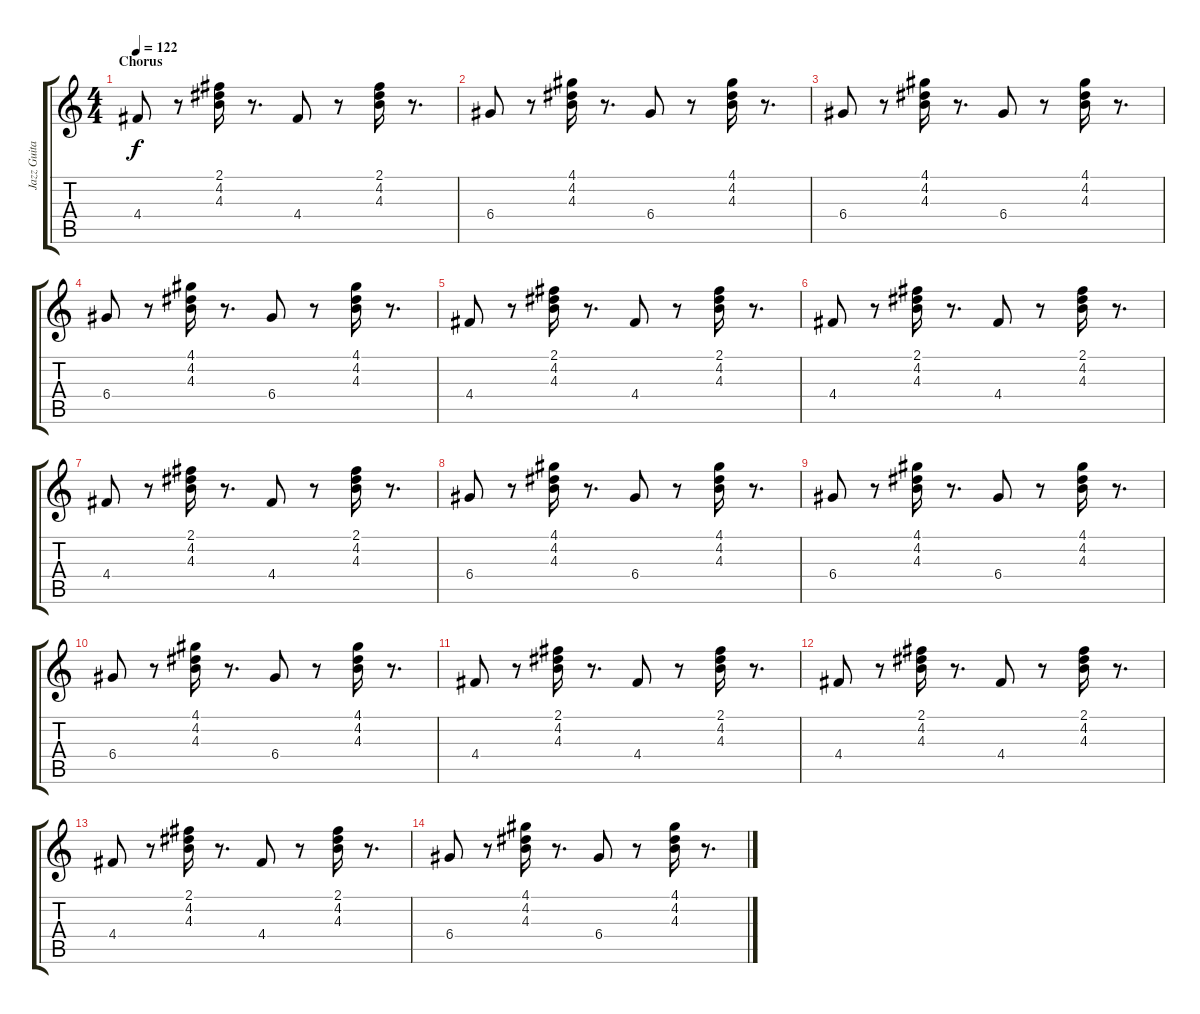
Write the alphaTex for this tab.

\track ("Jazz Guitar" "Jazz Guita") {instrument electricguitarjazz}
\staff {score tabs}
\tuning (E4 B3 G3 D3 A2 E2) {hide}
\ts (4 4)
\section ("" "Chorus")
\tempo 122
\clef g2
\ks c
4.4.8{dy f} r.8 (2.1 4.2 4.3).16 r.8{d} 4.4.8 r.8 (2.1 4.2 4.3).16 r.8{d} |
6.4.8 r.8 (4.1 4.2 4.3).16 r.8{d} 6.4.8 r.8 (4.1 4.2 4.3).16 r.8{d} |
6.4.8 r.8 (4.1 4.2 4.3).16 r.8{d} 6.4.8 r.8 (4.1 4.2 4.3).16 r.8{d} |
6.4.8 r.8 (4.1 4.2 4.3).16 r.8{d} 6.4.8 r.8 (4.1 4.2 4.3).16 r.8{d} |
4.4.8 r.8 (2.1 4.2 4.3).16 r.8{d} 4.4.8 r.8 (2.1 4.2 4.3).16 r.8{d} |
4.4.8 r.8 (2.1 4.2 4.3).16 r.8{d} 4.4.8 r.8 (2.1 4.2 4.3).16 r.8{d} |
4.4.8 r.8 (2.1 4.2 4.3).16 r.8{d} 4.4.8 r.8 (2.1 4.2 4.3).16 r.8{d} |
6.4.8 r.8 (4.1 4.2 4.3).16 r.8{d} 6.4.8 r.8 (4.1 4.2 4.3).16 r.8{d} |
6.4.8 r.8 (4.1 4.2 4.3).16 r.8{d} 6.4.8 r.8 (4.1 4.2 4.3).16 r.8{d} |
6.4.8 r.8 (4.1 4.2 4.3).16 r.8{d} 6.4.8 r.8 (4.1 4.2 4.3).16 r.8{d} |
4.4.8 r.8 (2.1 4.2 4.3).16 r.8{d} 4.4.8 r.8 (2.1 4.2 4.3).16 r.8{d} |
4.4.8 r.8 (2.1 4.2 4.3).16 r.8{d} 4.4.8 r.8 (2.1 4.2 4.3).16 r.8{d} |
4.4.8 r.8 (2.1 4.2 4.3).16 r.8{d} 4.4.8 r.8 (2.1 4.2 4.3).16 r.8{d} |
6.4.8 r.8 (4.1 4.2 4.3).16 r.8{d} 6.4.8 r.8 (4.1 4.2 4.3).16 r.8{d}
